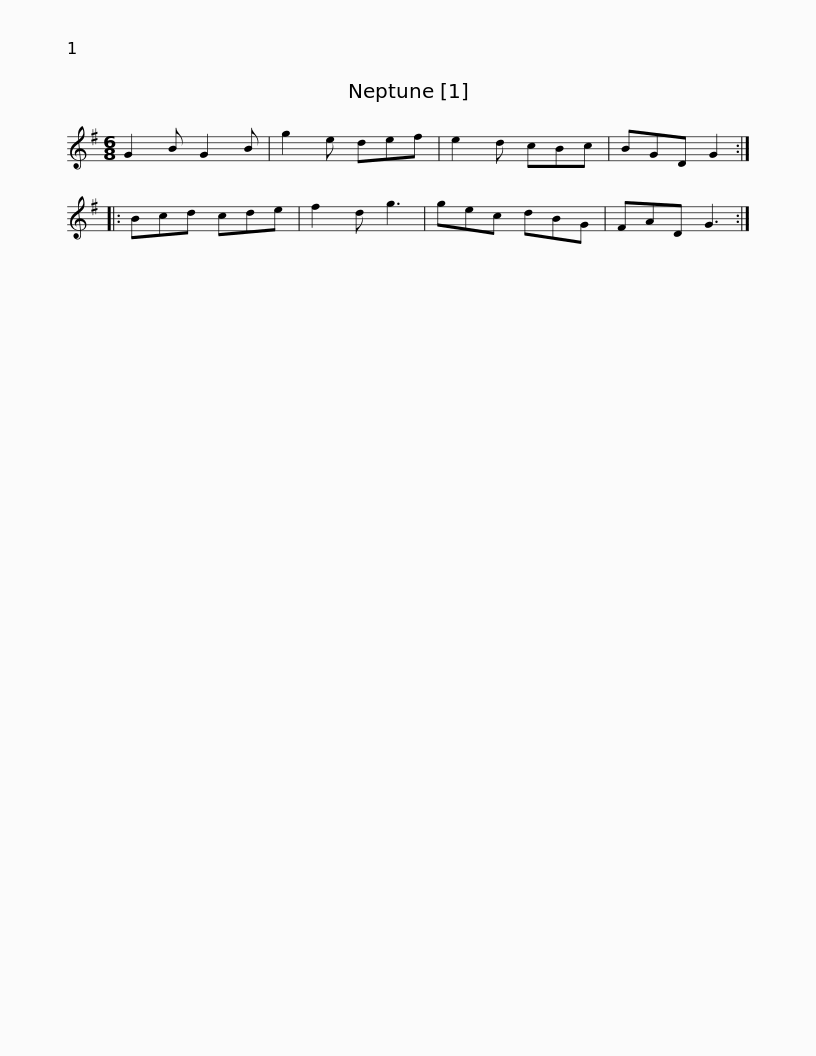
X:1
L:1/8
M:6/8
I:linebreak $
K:G
V:1 treble
V:1
 G2 B G2 B | g2 e def | e2 d cBc | BGD G2 :: Bcd cde | %5
 f2 d g3 | gec dBG | FAD G3 :| %8
